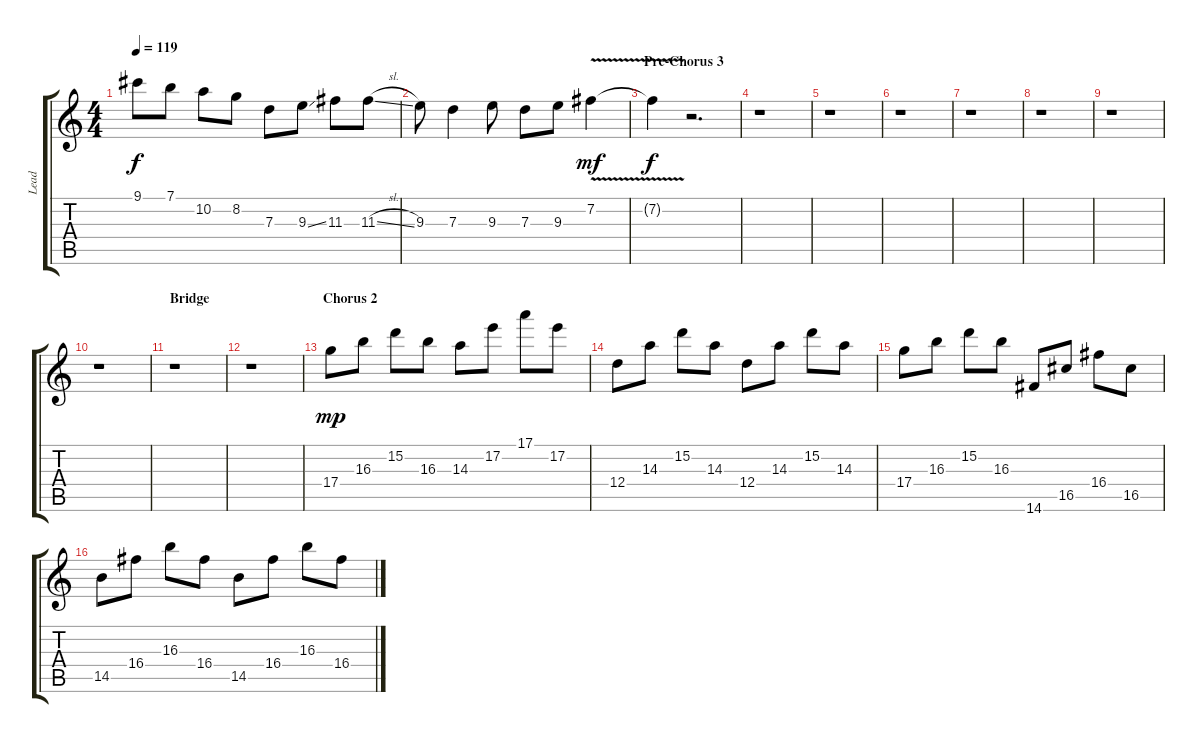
\track ("Lead" "Lead") {instrument overdrivenguitar}
\staff {score tabs}
\tuning (E4 B3 G3 D3 A2 E2) {hide}
\ts (4 4)
\tempo 119
\clef g2
\ks c
9.1.8{dy f} 7.1.8 10.2.8 8.2.8 7.3.8 9.3{ss}.8 11.3.8 11.3{sl}.8 |
9.3.8 7.3.4 9.3.8 7.3.8 9.3.8 7.2{v}.4{dy mf} |
\section ("" "Pre-Chorus 3")
7.2{t}.4{dy f} r.2{d} |
r.1 |
r.1 |
r.1 |
r.1 |
r.1 |
r.1 |
r.1 |
\section ("" "Bridge")
r.1 |
r.1 |
\section ("" "Chorus 2")
17.4.8{dy mp} 16.3.8 15.2.8 16.3.8 14.3.8 17.2.8 17.1.8 17.2.8 |
12.4.8 14.3.8 15.2.8 14.3.8 12.4.8 14.3.8 15.2.8 14.3.8 |
17.4.8 16.3.8 15.2.8 16.3.8 14.6.8 16.5.8 16.4.8 16.5.8 |
14.5.8 16.4.8 16.3.8 16.4.8 14.5.8 16.4.8 16.3.8 16.4.8
